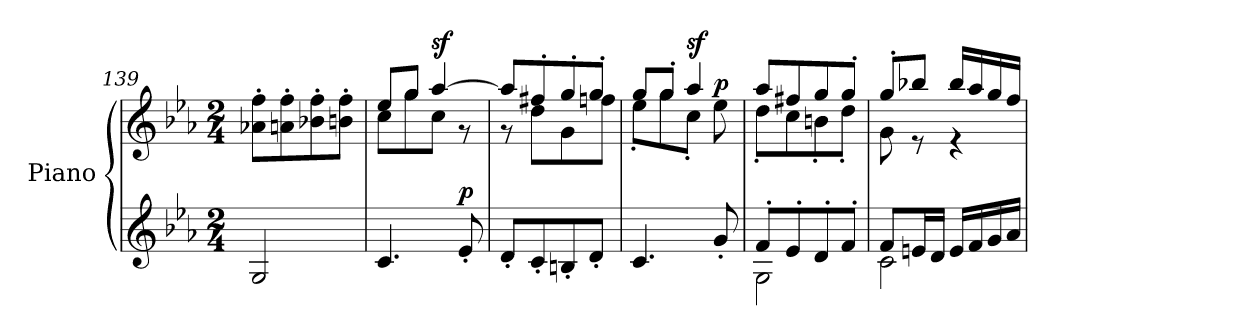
**kern	**kern	**dynam
*part1	*part1	*part1
*staff2	*staff1	*staff1/2
*I"Piano	*	*
*I'Pno	*	*
*clefG2	*clefG2	*
*k[b-e-a-]	*k[b-e-a-]	*
*M2/4	*M2/4	*
=139	=139	=139
2G/	8a-X\' 8ff\'L	.
.	8an\' 8ff\'	.
.	8b-X\' 8ff\'	.
.	8bn\' 8ff\'J	.
=140	=140	=140
*	*^	*
4.c/	8ee-/L	8cc\L	.
.	8gg/J	8gg\	.
!	!	!	!LO:DY:a
.	[4aa-/	8cc\J	sf
!	!	!	!LO:DY:a=2
8e-'/	.	8r	p
!!LO:LB:g=z	!!
=141	=141	=141	=141
8d'/L	8aa-/L]	8r	.
8c'/	8ff#X'/	8dd\L	.
8Bn'/	8gg'/	8g\	.
8d'/J	8gg'/J	8ffn\J	.
=142	=142	=142	=142
4.c/	8gg/L	8ee-'\L	.
.	8gg'/J	8gg\	.
!	!	!	!LO:DY:a
.	4aa-/	8cc'\J	sf
!	!	!	!LO:DY:a
8g'/	.	8ee-\	p
=143	=143	=143	=143
*^	*	*	*
8f'/L	2G\	8aa-/L	8dd'\L	.
8e-'/	.	8ff#X/	8cc\	.
8d'/	.	8gg/	8bn'\	.
8f'/J	.	8gg'/J	8dd'\J	.
=144	=144	=144	=144	=144
8f/L	2c\	8gg'/L	8g\	.
16en/L	.	8bb-X/J	8r	.
16d/JJ	.	.	.	.
16e/LL	.	16bb-/LL	4r	.
16f/	.	16aa-/	.	.
16g/	.	16gg/	.	.
16a-/JJ	.	16ff/JJ	.	.
*v	*v	*	*	*
*	*v	*v	*
=	=	=
*-	*-	*-
